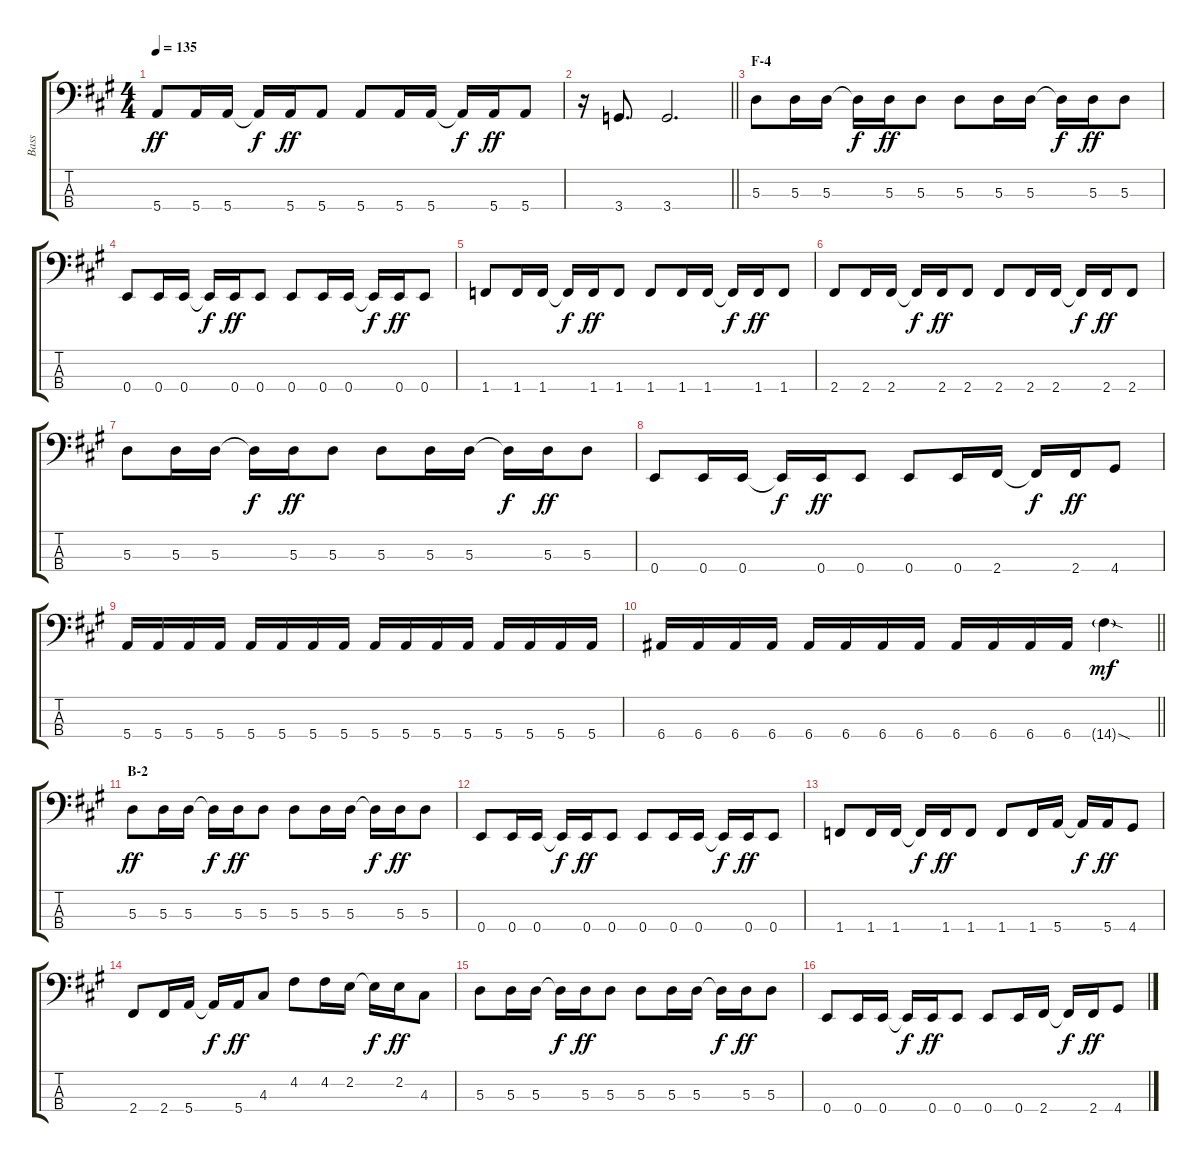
\track ("Bass" "Bass") {instrument electricbasspick}
\staff {score tabs}
\tuning (G2 D2 A1 E1) {hide}
\ts (4 4)
\tempo 135
\clef f4
\ks a
5.4.8{dy ff} 5.4.16 5.4.16 5.4{t}.16{dy f} 5.4.16{dy ff} 5.4.8 5.4.8 5.4.16 5.4.16 5.4{t}.16{dy f} 5.4.16{dy ff} 5.4.8 |
\barLineRight lightlight
r.16 3.4.8{d} 3.4.2{d} |
\section ("" "F-4")
5.3.8 5.3.16 5.3.16 5.3{t}.16{dy f} 5.3.16{dy ff} 5.3.8 5.3.8 5.3.16 5.3.16 5.3{t}.16{dy f} 5.3.16{dy ff} 5.3.8 |
0.4.8 0.4.16 0.4.16 0.4{t}.16{dy f} 0.4.16{dy ff} 0.4.8 0.4.8 0.4.16 0.4.16 0.4{t}.16{dy f} 0.4.16{dy ff} 0.4.8 |
1.4.8 1.4.16 1.4.16 1.4{t}.16{dy f} 1.4.16{dy ff} 1.4.8 1.4.8 1.4.16 1.4.16 1.4{t}.16{dy f} 1.4.16{dy ff} 1.4.8 |
2.4.8 2.4.16 2.4.16 2.4{t}.16{dy f} 2.4.16{dy ff} 2.4.8 2.4.8 2.4.16 2.4.16 2.4{t}.16{dy f} 2.4.16{dy ff} 2.4.8 |
5.3.8 5.3.16 5.3.16 5.3{t}.16{dy f} 5.3.16{dy ff} 5.3.8 5.3.8 5.3.16 5.3.16 5.3{t}.16{dy f} 5.3.16{dy ff} 5.3.8 |
0.4.8 0.4.16 0.4.16 0.4{t}.16{dy f} 0.4.16{dy ff} 0.4.8 0.4.8 0.4.16 2.4.16 2.4{t}.16{dy f} 2.4.16{dy ff} 4.4.8 |
5.4.16 5.4.16 5.4.16 5.4.16 5.4.16 5.4.16 5.4.16 5.4.16 5.4.16 5.4.16 5.4.16 5.4.16 5.4.16 5.4.16 5.4.16 5.4.16 |
\barLineRight lightlight
6.4.16 6.4.16 6.4.16 6.4.16 6.4.16 6.4.16 6.4.16 6.4.16 6.4.16 6.4.16 6.4.16 6.4.16 14.4{sod g}.4{dy mf} |
\section ("" "B-2")
5.3.8{dy ff} 5.3.16 5.3.16 5.3{t}.16{dy f} 5.3.16{dy ff} 5.3.8 5.3.8 5.3.16 5.3.16 5.3{t}.16{dy f} 5.3.16{dy ff} 5.3.8 |
0.4.8 0.4.16 0.4.16 0.4{t}.16{dy f} 0.4.16{dy ff} 0.4.8 0.4.8 0.4.16 0.4.16 0.4{t}.16{dy f} 0.4.16{dy ff} 0.4.8 |
1.4.8 1.4.16 1.4.16 1.4{t}.16{dy f} 1.4.16{dy ff} 1.4.8 1.4.8 1.4.16 5.4.16 5.4{t}.16{dy f} 5.4.16{dy ff} 4.4.8 |
2.4.8 2.4.16 5.4.16 5.4{t}.16{dy f} 5.4.16{dy ff} 4.3.8 4.2.8 4.2.16 2.2.16 2.2{t}.16{dy f} 2.2.16{dy ff} 4.3.8 |
5.3.8 5.3.16 5.3.16 5.3{t}.16{dy f} 5.3.16{dy ff} 5.3.8 5.3.8 5.3.16 5.3.16 5.3{t}.16{dy f} 5.3.16{dy ff} 5.3.8 |
0.4.8 0.4.16 0.4.16 0.4{t}.16{dy f} 0.4.16{dy ff} 0.4.8 0.4.8 0.4.16 2.4.16 2.4{t}.16{dy f} 2.4.16{dy ff} 4.4.8
